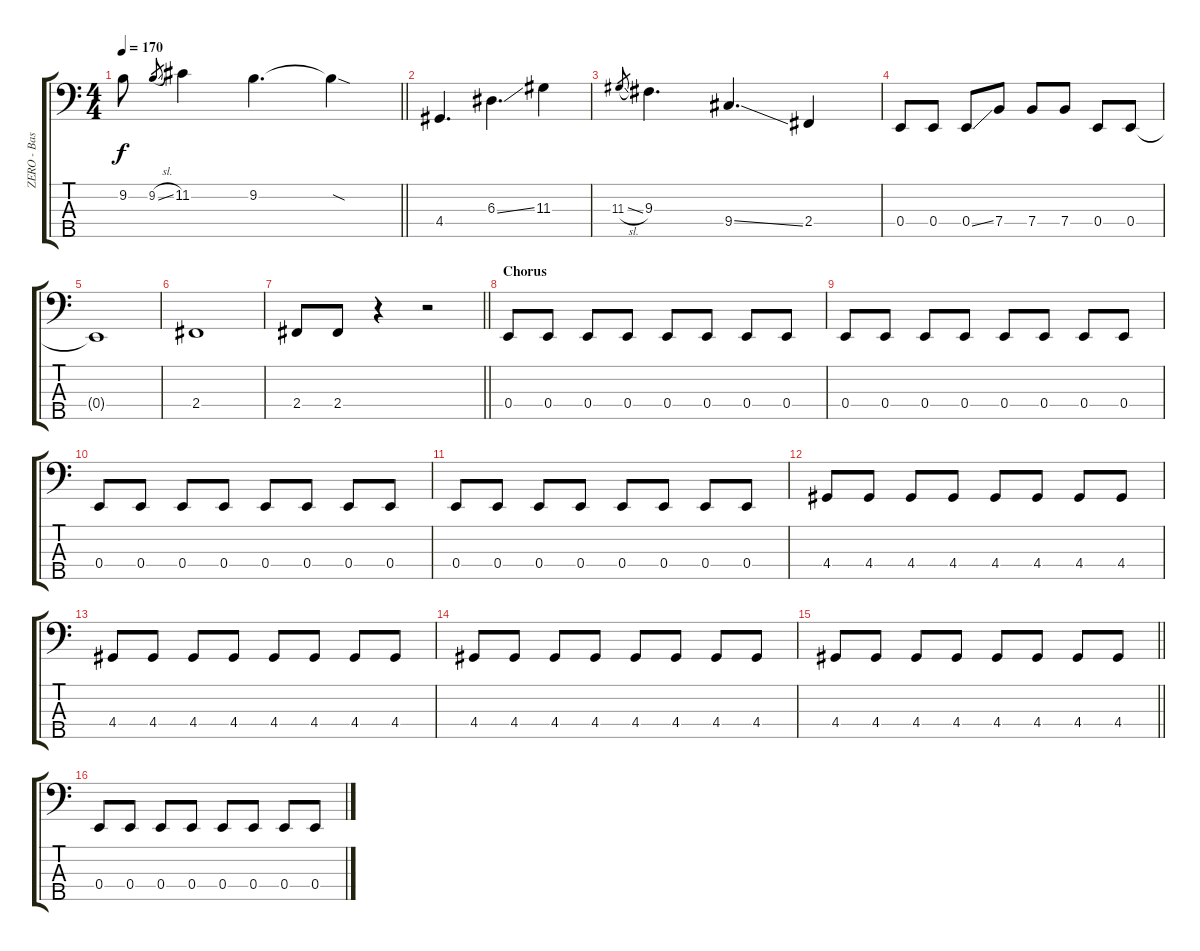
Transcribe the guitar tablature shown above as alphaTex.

\track ("ZERO - Bass" "ZERO - Bas") {instrument electricbassfinger}
\staff {score tabs}
\tuning (G2 D2 A1 E1 B0) {hide}
\ts (4 4)
\tempo 170
\clef f4
\barLineRight lightlight
\ks c
9.2{t}.8{dy f} 9.2{sl}.8{gr} 11.2.4 9.2.4{d} 9.2{sod t}.4 |
4.4.4{d} 6.3{ss}.4{d} 11.3.4 |
11.3{sl}.8{gr} 9.3.4{d} 9.4{ss}.4{d} 2.4.4 |
0.4.8 0.4.8 0.4{ss}.8 7.4.8 7.4.8 7.4.8 0.4.8 0.4.8 |
0.4{t}.1 |
2.4.1 |
\barLineRight lightlight
2.4.8 2.4.8 r.4 r.2 |
\section ("" "Chorus")
0.4.8 0.4.8 0.4.8 0.4.8 0.4.8 0.4.8 0.4.8 0.4.8 |
0.4.8 0.4.8 0.4.8 0.4.8 0.4.8 0.4.8 0.4.8 0.4.8 |
0.4.8 0.4.8 0.4.8 0.4.8 0.4.8 0.4.8 0.4.8 0.4.8 |
0.4.8 0.4.8 0.4.8 0.4.8 0.4.8 0.4.8 0.4.8 0.4.8 |
4.4.8 4.4.8 4.4.8 4.4.8 4.4.8 4.4.8 4.4.8 4.4.8 |
4.4.8 4.4.8 4.4.8 4.4.8 4.4.8 4.4.8 4.4.8 4.4.8 |
4.4.8 4.4.8 4.4.8 4.4.8 4.4.8 4.4.8 4.4.8 4.4.8 |
\barLineRight lightlight
4.4.8 4.4.8 4.4.8 4.4.8 4.4.8 4.4.8 4.4.8 4.4.8 |
\section ("" "")
0.4.8 0.4.8 0.4.8 0.4.8 0.4.8 0.4.8 0.4.8 0.4.8
